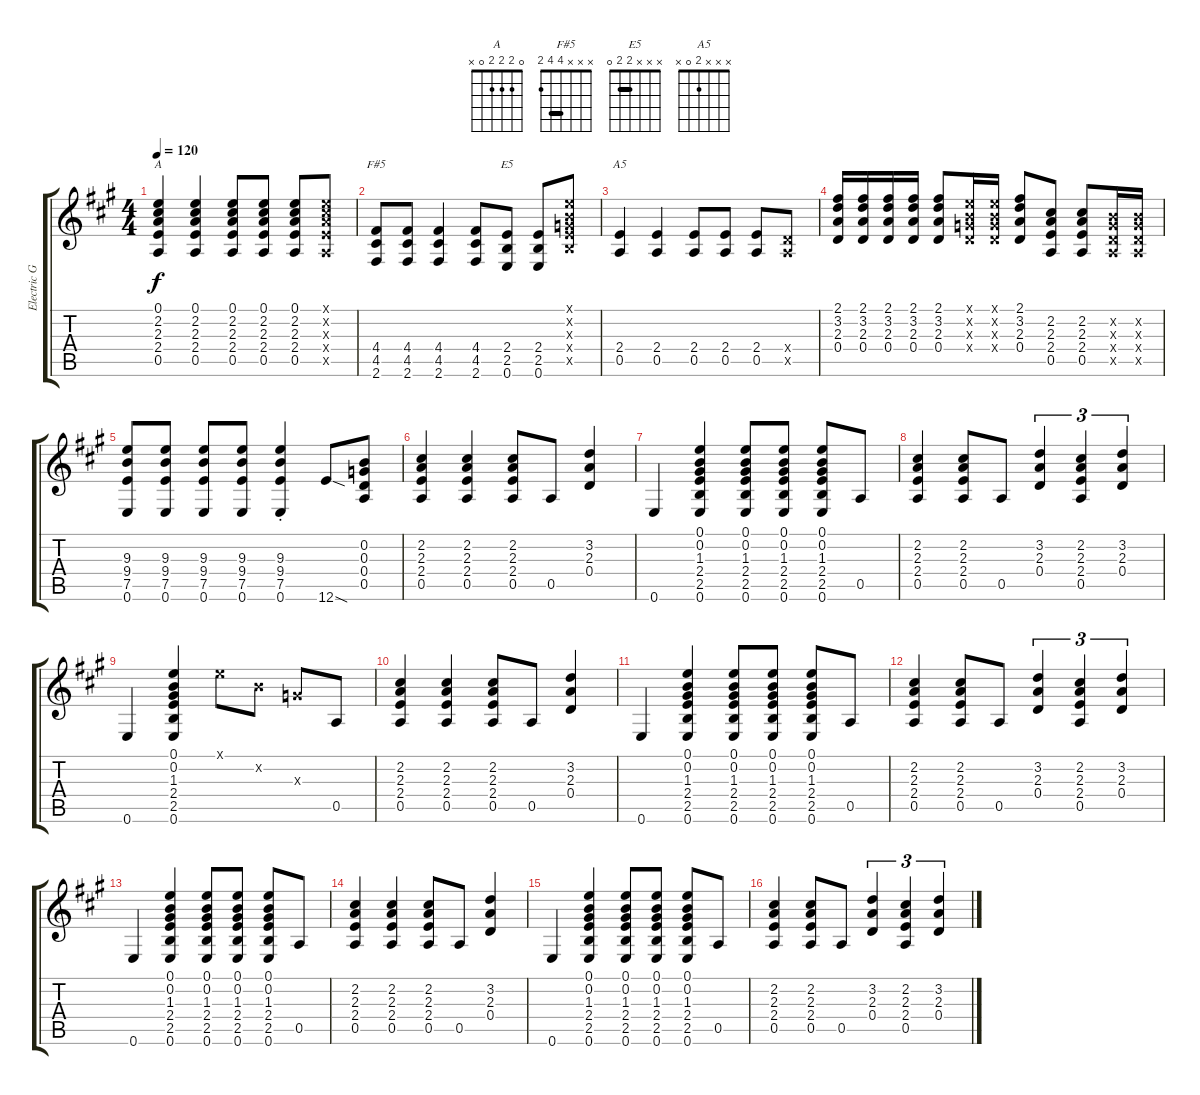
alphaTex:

\track ("Electric Guitar 2" "Electric G") {instrument distortionguitar}
\staff {score tabs}
\tuning (E4 B3 G3 D3 A2 E2) {hide}
\chord ("A" 0 2 2 2 0 x)
\chord ("F#5" x x x 4 4 2) {barre 4}
\chord ("E5" x x x 2 2 0) {barre 2}
\chord ("A5" x x x 2 0 x)
\ts (4 4)
\tempo 120
\clef g2
\ks a
(0.1 2.2 2.3 2.4 0.5).4{ch "A" dy f} (0.1 2.2 2.3 2.4 0.5).4 (0.1 2.2 2.3 2.4 0.5).8 (0.1 2.2 2.3 2.4 0.5).8 (0.1 2.2 2.3 2.4 0.5).8 (0.1{x} 2.2{x} 2.3{x} 2.4{x} 0.5{x}).8 |
(4.4 4.5 2.6).8{ch "F#5"} (4.4 4.5 2.6).8 (4.4 4.5 2.6).4 (4.4 4.5 2.6).8 (2.4 2.5 0.6).8{ch "E5"} (2.4 2.5 0.6).8 (0.1{x} 0.2{x} 0.3{x} 2.4{x} 2.5{x}).8 |
(2.4 0.5).4{ch "A5"} (2.4 0.5).4 (2.4 0.5).8 (2.4 0.5).8 (2.4 0.5).8 (0.4{x} 0.5{x}).8 |
(2.1 3.2 2.3 0.4).16 (2.1 3.2 2.3 0.4).16 (2.1 3.2 2.3 0.4).16 (2.1 3.2 2.3 0.4).16 (2.1 3.2 2.3 0.4).8 (0.1{x} 0.2{x} 0.3{x} 0.4{x}).16 (0.1{x} 0.2{x} 0.3{x} 0.4{x}).16 (2.1 3.2 2.3 0.4).8 (2.2 2.3 2.4 0.5).8 (2.2 2.3 2.4 0.5).8 (0.2{x} 0.3{x} 0.4{x} 0.5{x}).16 (0.2{x} 0.3{x} 0.4{x} 0.5{x}).16 |
(9.3 9.4 7.5 0.6).8 (9.3 9.4 7.5 0.6).8 (9.3 9.4 7.5 0.6).8 (9.3 9.4 7.5 0.6).8 (9.3{st} 9.4{st} 7.5{st} 0.6{st}).4 12.6{sod}.8 (0.2 0.3 0.4 0.5).8 |
(2.2 2.3 2.4 0.5).4 (2.2 2.3 2.4 0.5).4 (2.2 2.3 2.4 0.5).8 0.5.8 (3.2 2.3 0.4).4 |
0.6.4 (0.1 0.2 1.3 2.4 2.5 0.6).4 (0.1 0.2 1.3 2.4 2.5 0.6).8 (0.1 0.2 1.3 2.4 2.5 0.6).8 (0.1 0.2 1.3 2.4 2.5 0.6).8 0.5.8 |
(2.2 2.3 2.4 0.5).4 (2.2 2.3 2.4 0.5).8 0.5.8 (3.2 2.3 0.4).4{tu (3 2)} (2.2 2.3 2.4 0.5).4{tu (3 2)} (3.2 2.3 0.4).4{tu (3 2)} |
0.6.4 (0.1 0.2 1.3 2.4 2.5 0.6).4 0.1{x}.8 0.2{x}.8 0.3{x}.8 0.5.8 |
(2.2 2.3 2.4 0.5).4 (2.2 2.3 2.4 0.5).4 (2.2 2.3 2.4 0.5).8 0.5.8 (3.2 2.3 0.4).4 |
0.6.4 (0.1 0.2 1.3 2.4 2.5 0.6).4 (0.1 0.2 1.3 2.4 2.5 0.6).8 (0.1 0.2 1.3 2.4 2.5 0.6).8 (0.1 0.2 1.3 2.4 2.5 0.6).8 0.5.8 |
(2.2 2.3 2.4 0.5).4 (2.2 2.3 2.4 0.5).8 0.5.8 (3.2 2.3 0.4).4{tu (3 2)} (2.2 2.3 2.4 0.5).4{tu (3 2)} (3.2 2.3 0.4).4{tu (3 2)} |
0.6.4 (0.1 0.2 1.3 2.4 2.5 0.6).4 (0.1 0.2 1.3 2.4 2.5 0.6).8 (0.1 0.2 1.3 2.4 2.5 0.6).8 (0.1 0.2 1.3 2.4 2.5 0.6).8 0.5.8 |
(2.2 2.3 2.4 0.5).4 (2.2 2.3 2.4 0.5).4 (2.2 2.3 2.4 0.5).8 0.5.8 (3.2 2.3 0.4).4 |
0.6.4 (0.1 0.2 1.3 2.4 2.5 0.6).4 (0.1 0.2 1.3 2.4 2.5 0.6).8 (0.1 0.2 1.3 2.4 2.5 0.6).8 (0.1 0.2 1.3 2.4 2.5 0.6).8 0.5.8 |
(2.2 2.3 2.4 0.5).4 (2.2 2.3 2.4 0.5).8 0.5.8 (3.2 2.3 0.4).4{tu (3 2)} (2.2 2.3 2.4 0.5).4{tu (3 2)} (3.2 2.3 0.4).4{tu (3 2)}
